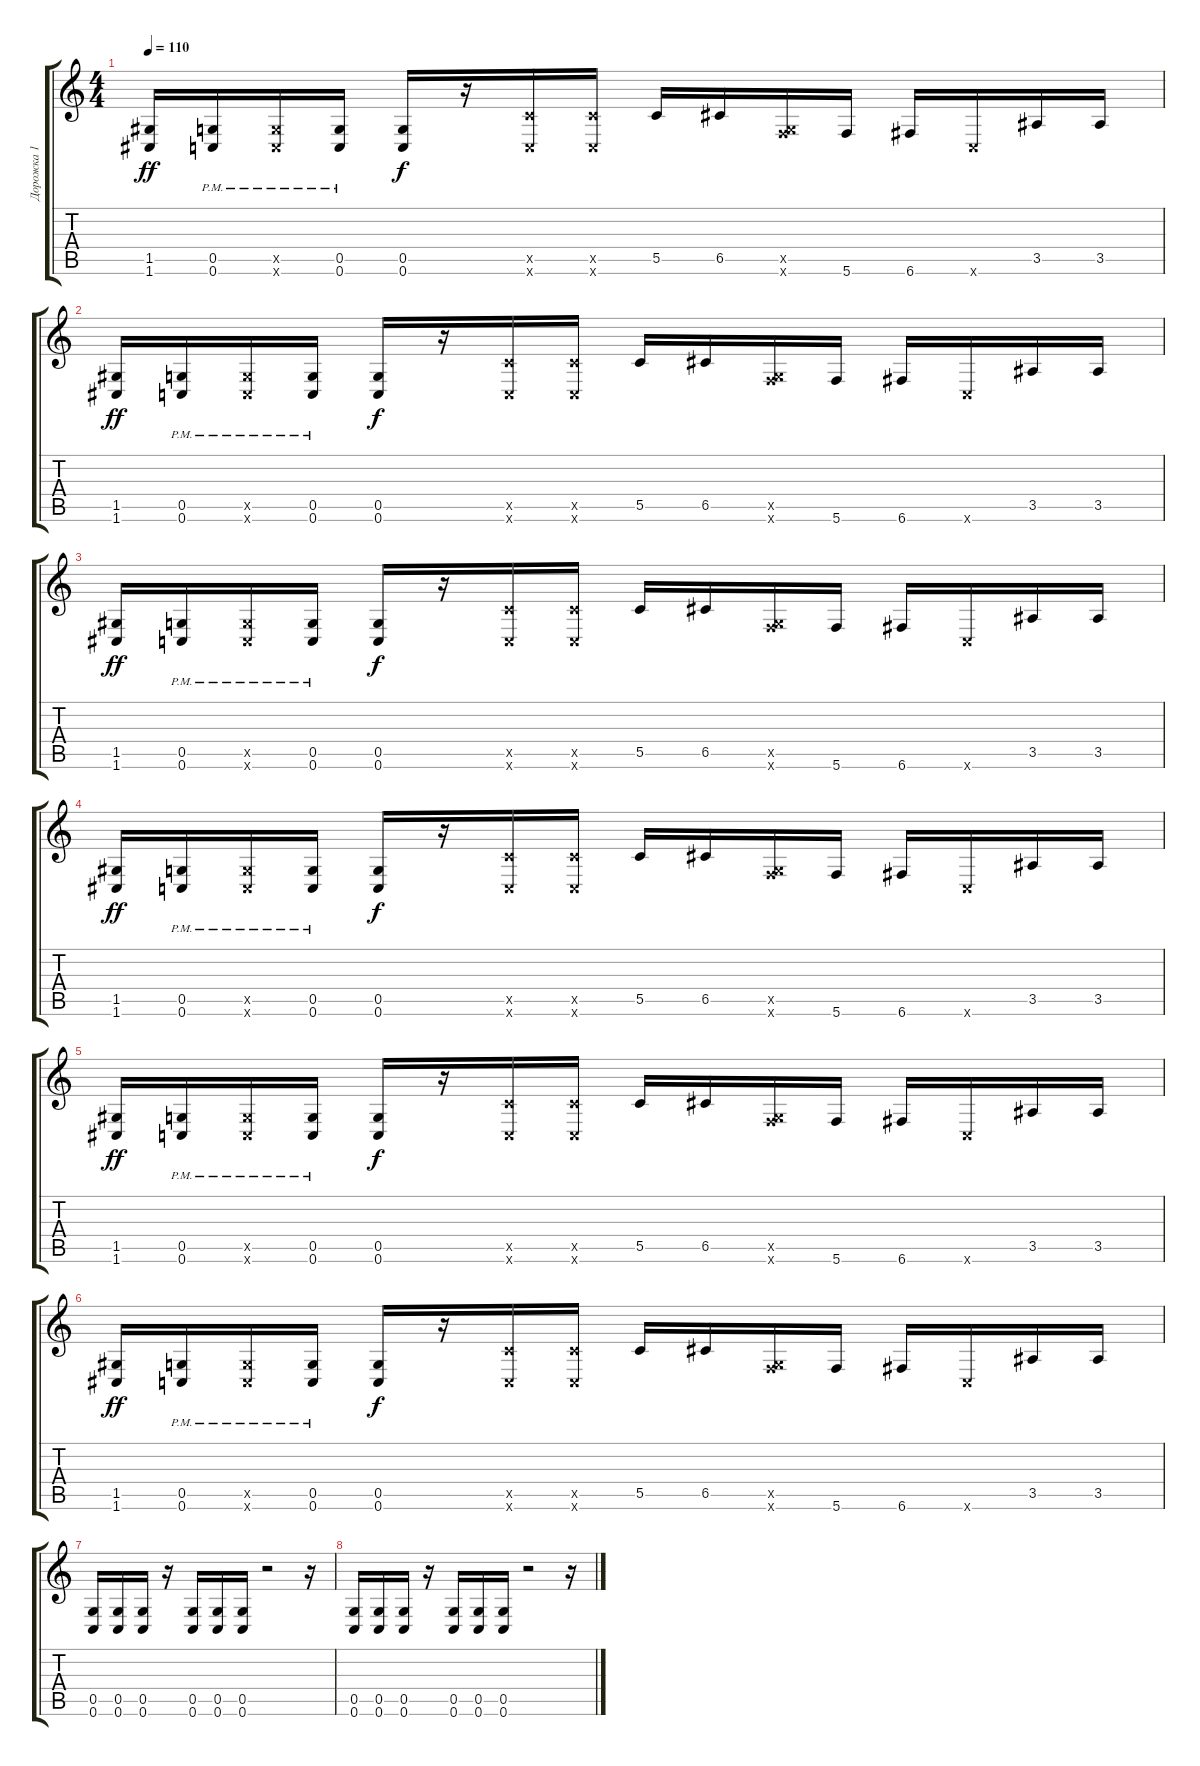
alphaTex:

\track ("Дорожка 1" "Дорожка 1") {instrument distortionguitar}
\staff {score tabs}
\tuning (D4 A3 F3 C3 G2 C2) {hide}
\ts (4 4)
\tempo 110
\clef g2
\ks c
(1.5 1.6).16{dy ff} (0.5{pm} 0.6{pm}).16 (0.5{pm x} 0.6{pm x}).16 (0.5{pm} 0.6{pm}).16 (0.5 0.6).16{dy f} r.16 (5.5{x} 0.6{x}).16 (5.5{x} 0.6{x}).16 5.5.16 6.5.16 (0.5{x} 5.6{x}).16 5.6.16 6.6.16 0.6{x}.16 3.5.16 3.5.16 |
(1.5 1.6).16{dy ff} (0.5{pm} 0.6{pm}).16 (0.5{pm x} 0.6{pm x}).16 (0.5{pm} 0.6{pm}).16 (0.5 0.6).16{dy f} r.16 (5.5{x} 0.6{x}).16 (5.5{x} 0.6{x}).16 5.5.16 6.5.16 (0.5{x} 5.6{x}).16 5.6.16 6.6.16 0.6{x}.16 3.5.16 3.5.16 |
(1.5 1.6).16{dy ff} (0.5{pm} 0.6{pm}).16 (0.5{pm x} 0.6{pm x}).16 (0.5{pm} 0.6{pm}).16 (0.5 0.6).16{dy f} r.16 (5.5{x} 0.6{x}).16 (5.5{x} 0.6{x}).16 5.5.16 6.5.16 (0.5{x} 5.6{x}).16 5.6.16 6.6.16 0.6{x}.16 3.5.16 3.5.16 |
(1.5 1.6).16{dy ff} (0.5{pm} 0.6{pm}).16 (0.5{pm x} 0.6{pm x}).16 (0.5{pm} 0.6{pm}).16 (0.5 0.6).16{dy f} r.16 (5.5{x} 0.6{x}).16 (5.5{x} 0.6{x}).16 5.5.16 6.5.16 (0.5{x} 5.6{x}).16 5.6.16 6.6.16 0.6{x}.16 3.5.16 3.5.16 |
(1.5 1.6).16{dy ff} (0.5{pm} 0.6{pm}).16 (0.5{pm x} 0.6{pm x}).16 (0.5{pm} 0.6{pm}).16 (0.5 0.6).16{dy f} r.16 (5.5{x} 0.6{x}).16 (5.5{x} 0.6{x}).16 5.5.16 6.5.16 (0.5{x} 5.6{x}).16 5.6.16 6.6.16 0.6{x}.16 3.5.16 3.5.16 |
(1.5 1.6).16{dy ff} (0.5{pm} 0.6{pm}).16 (0.5{pm x} 0.6{pm x}).16 (0.5{pm} 0.6{pm}).16 (0.5 0.6).16{dy f} r.16 (5.5{x} 0.6{x}).16 (5.5{x} 0.6{x}).16 5.5.16 6.5.16 (0.5{x} 5.6{x}).16 5.6.16 6.6.16 0.6{x}.16 3.5.16 3.5.16 |
(0.5 0.6).16 (0.5 0.6).16 (0.5 0.6).16 r.16 (0.5 0.6).16 (0.5 0.6).16 (0.5 0.6).16 r.2 r.16 |
(0.5 0.6).16 (0.5 0.6).16 (0.5 0.6).16 r.16 (0.5 0.6).16 (0.5 0.6).16 (0.5 0.6).16 r.2 r.16
